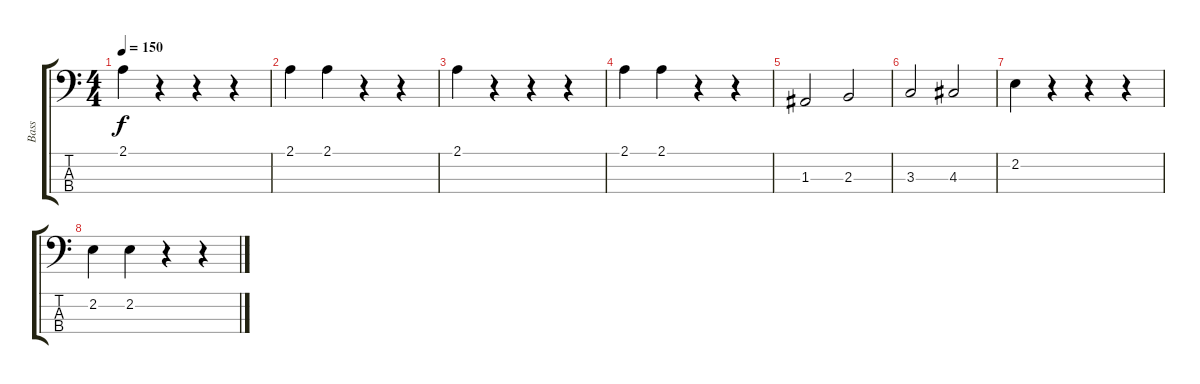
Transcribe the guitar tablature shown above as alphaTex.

\track ("Bass" "Bass") {instrument electricbasspick}
\staff {score tabs}
\tuning (G2 D2 A1 E1) {hide}
\ts (4 4)
\tempo 150
\clef f4
\ks c
2.1.4{dy f} r.4 r.4 r.4 |
2.1.4 2.1.4 r.4 r.4 |
2.1.4 r.4 r.4 r.4 |
2.1.4 2.1.4 r.4 r.4 |
1.3.2 2.3.2 |
3.3.2 4.3.2 |
2.2.4 r.4 r.4 r.4 |
2.2.4 2.2.4 r.4 r.4
